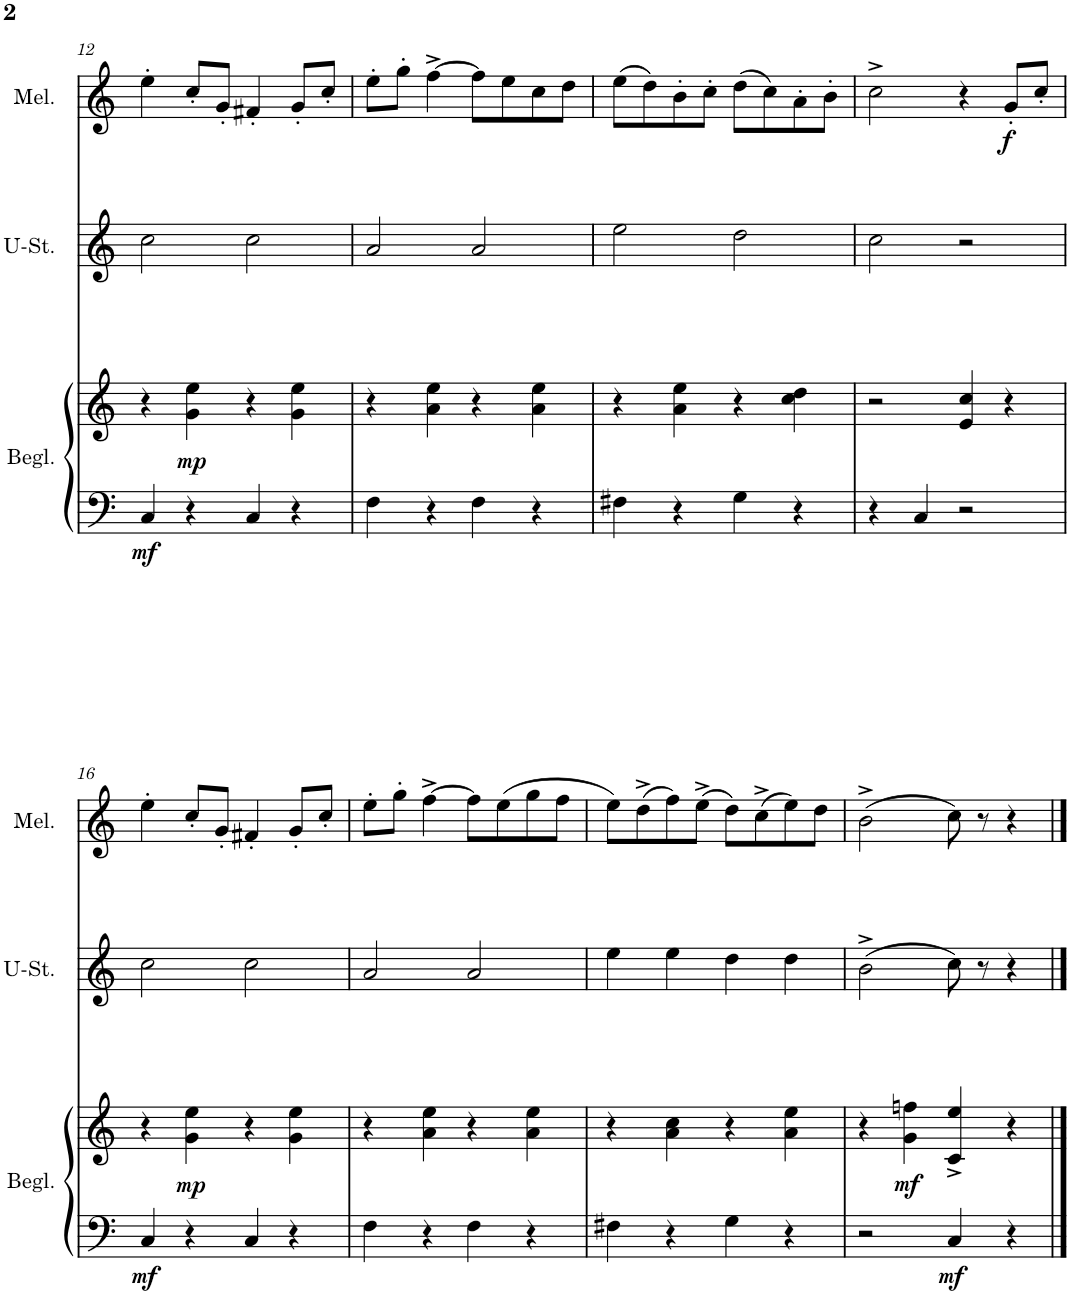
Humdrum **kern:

**kern	**kern	**dynam	**kern	**kern	**dynam
*part3	*part3	*part3	*part2	*part1	*part1
*staff4	*staff3	*staff3/4	*staff2	*staff1	*staff1
*I"Begleitung	*	*	*I"Unterstimme	*I"Melodie	*
*I'Begl.	*	*	*I'U-St.	*I'Mel.	*
!!LO:PB:g=z
*clefF4	*clefG2	*	*clefG2	*clefG2	*
*k[]	*k[]	*	*k[]	*k[]	*
*M4/4	*M4/4	*	*M4/4	*M4/4	*
=12	=12	=12	=12	=12	=12
!	!	!LO:DY:b=2	!	!	!
4C/	4r	mf	2cc\	4ee'\	.
!	!	!LO:DY:b	!	!	!
4r	4g\ 4ee\	mp	.	8cc'/L	.
.	.	.	.	8g'/J	.
4C/	4r	.	2cc\	4f#X'/	.
4r	4g\ 4ee\	.	.	8g'/L	.
.	.	.	.	8cc'/J	.
=13	=13	=13	=13	=13	=13
4F\	4r	.	2a/	8ee'\L	.
.	.	.	.	8gg'\J	.
4r	4a\ 4ee\	.	.	[4ff^\	.
4F\	4r	.	2a/	8ff\L]	.
.	.	.	.	8ee\	.
4r	4a\ 4ee\	.	.	8cc\	.
.	.	.	.	8dd\J	.
=14	=14	=14	=14	=14	=14
4F#X\	4r	.	2ee\	(8ee\L	.
.	.	.	.	8dd\)	.
4r	4a\ 4ee\	.	.	8b'\	.
.	.	.	.	8cc'\J	.
4G\	4r	.	2dd\	(8dd\L	.
.	.	.	.	8cc\)	.
4r	4cc\ 4dd\	.	.	8a'\	.
.	.	.	.	8b'\J	.
=15	=15	=15	=15	=15	=15
4r	2r	.	2cc\	2cc^\	.
4C/	.	.	.	.	.
2r	4e/ 4cc/	.	2r	4r	.
!	!	!	!	!	!LO:DY:b
.	4r	.	.	8g'/L	f
.	.	.	.	8cc'/J	.
!!LO:LB:g=z
=16	=16	=16	=16	=16	=16
!	!	!LO:DY:b=2	!	!	!
4C/	4r	mf	2cc\	4ee'\	.
!	!	!LO:DY:b	!	!	!
4r	4g\ 4ee\	mp	.	8cc'/L	.
.	.	.	.	8g'/J	.
4C/	4r	.	2cc\	4f#X'/	.
4r	4g\ 4ee\	.	.	8g'/L	.
.	.	.	.	8cc'/J	.
=17	=17	=17	=17	=17	=17
4F\	4r	.	2a/	8ee'\L	.
.	.	.	.	8gg'\J	.
4r	4a\ 4ee\	.	.	[4ff^\	.
4F\	4r	.	2a/	8ff\L]	.
.	.	.	.	(8ee\	.
4r	4a\ 4ee\	.	.	8gg\	.
.	.	.	.	8ff\J	.
=18	=18	=18	=18	=18	=18
4F#X\	4r	.	4ee\	8ee\L)	.
.	.	.	.	(8dd^\	.
4r	4a\ 4cc\	.	4ee\	8ff\)	.
.	.	.	.	(8ee^\J	.
4G\	4r	.	4dd\	8dd\L)	.
.	.	.	.	(8cc^\	.
4r	4a\ 4ee\	.	4dd\	8ee\)	.
.	.	.	.	8dd\J	.
=19	=19	=19	=19	=19	=19
2r	4r	.	(2b^\	(2b^\	.
!	!	!LO:DY:b	!	!	!
.	4g\ 4ffn\	mf	.	.	.
!	!	!LO:DY:b=2	!	!	!
4C/	4c/^ 4ee/^	mf	8cc\)	8cc\)	.
.	.	.	8r	8r	.
4r	4r	.	4r	4r	.
==	==	==	==	==	==
*-	*-	*-	*-	*-	*-
